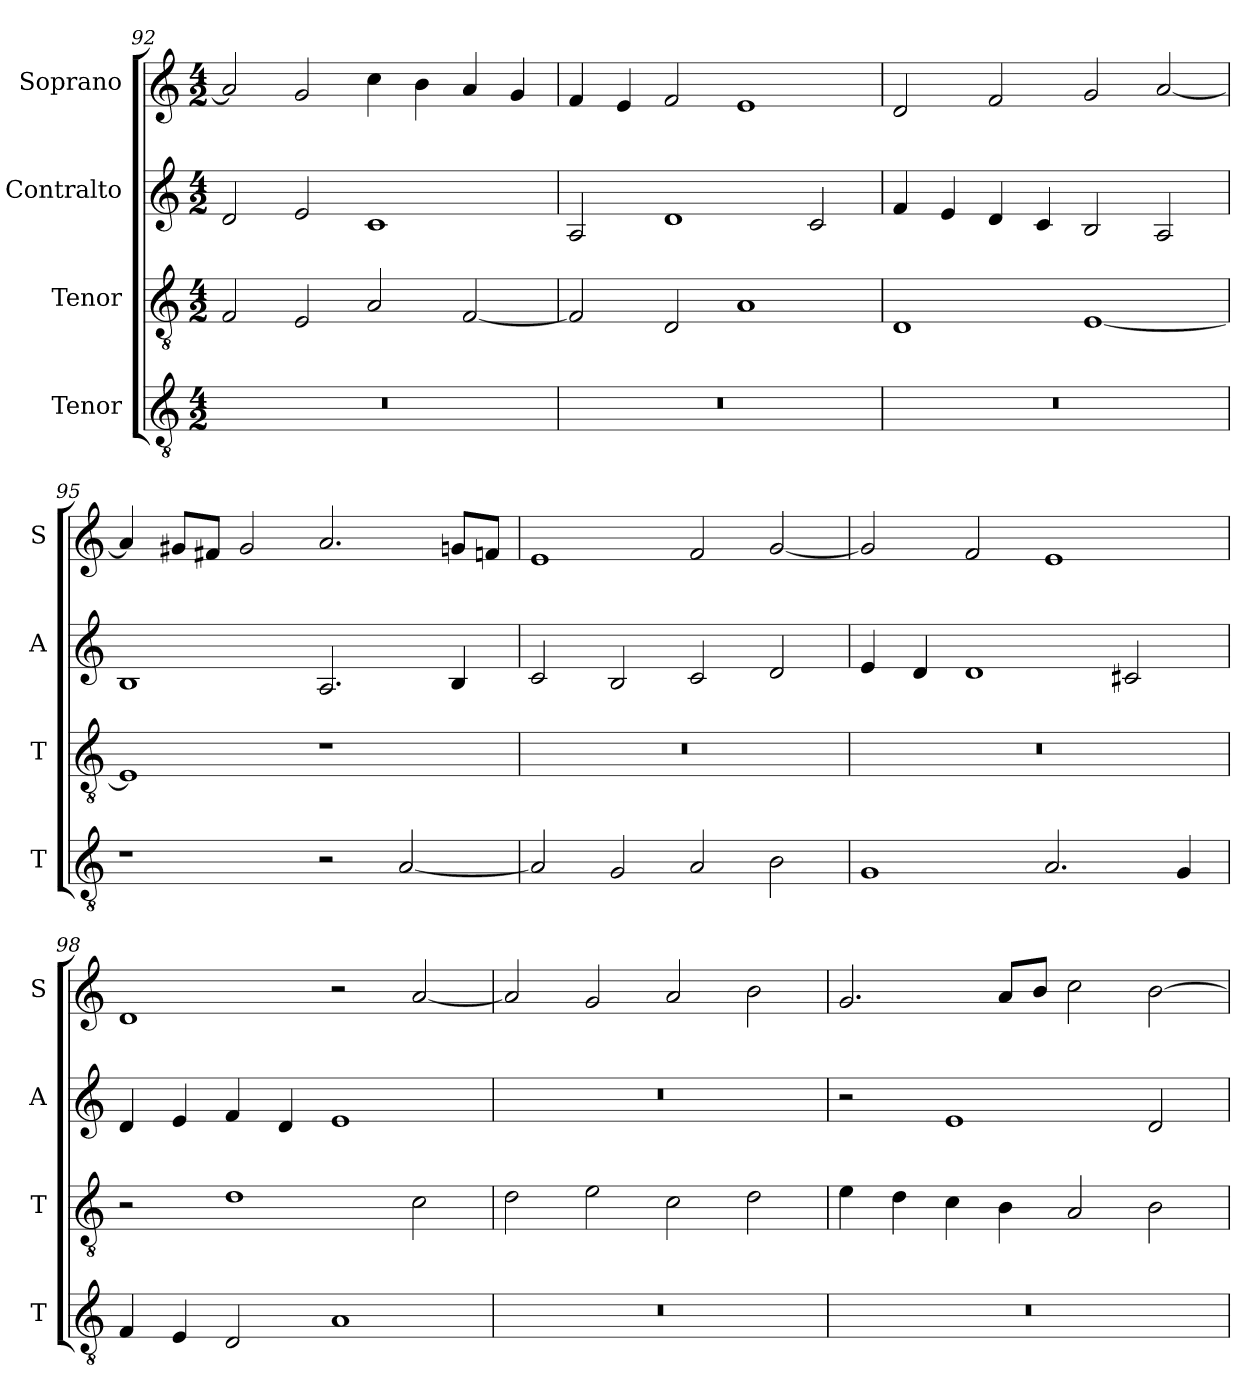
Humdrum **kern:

**kern	**kern	**kern	**kern
*part4	*part3	*part2	*part1
*staff4	*staff3	*staff2	*staff1
*I"Tenor	*I"Tenor	*I"Contralto	*I"Soprano
*I'T	*I'T	*I'A	*I'S
*clefGv2	*clefGv2	*clefG2	*clefG2
*k[]	*k[]	*k[]	*k[]
*E:phr	*E:phr	*E:phr	*E:phr
*M4/2	*M4/2	*M4/2	*M4/2
=92	=92	=92	=92
0r	2F	2d	2a]
.	2E	2e	2g
.	2A	1c	4cc
.	.	.	4b
.	[2F	.	4a
.	.	.	4g
=93	=93	=93	=93
0r	2F]	2A	4f
.	.	.	4e
.	2D	1d	2f
.	1A	.	1e
.	.	2c	.
=94	=94	=94	=94
0r	1D	4f	2d
.	.	4e	.
.	.	4d	2f
.	.	4c	.
.	[1E	2B	2g
.	.	2A	[2a
=95	=95	=95	=95
1r	1E]	1B	4a]
.	.	.	8g#X/L
.	.	.	8f#X/J
.	.	.	2g#
2r	1r	2.A	2.a
[2A	.	.	.
.	.	4B	8gn/L
.	.	.	8fn/J
=96	=96	=96	=96
2A]	0r	2c	1e
2G	.	2B	.
2A	.	2c	2f
2B	.	2d	[2g
=97	=97	=97	=97
1G	0r	4e	2g]
.	.	4d	.
.	.	1d	2f
2.A	.	.	1e
.	.	2c#X	.
4G	.	.	.
=98	=98	=98	=98
4F	2r	4d	1d
4E	.	4e	.
2D	1d	4f	.
.	.	4d	.
1A	.	1e	2r
.	2c	.	[2a
=99	=99	=99	=99
0r	2d	0r	2a]
.	2e	.	2g
.	2c	.	2a
.	2d	.	2b
=100	=100	=100	=100
0r	4e	2r	2.g
.	4d	.	.
.	4c	1e	.
.	4B	.	8a/L
.	.	.	8b/J
.	2A	.	2cc
.	2B	2d	[2b
=	=	=	=
*-	*-	*-	*-
